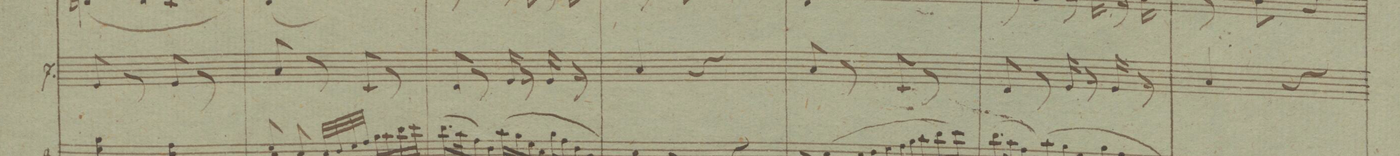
**kern
*I"Viole
*clefC3
*k[b-e-]
*M2/4
8F/
8r
8F/
8r
=51
8B-/
8r
8D/
8r
=52
8E-/
8r
16F/
16r
16F/
16r
=53
4B-/
4r
=54
8B-/
8r
8D/
8r
=55
8E-/
8r
16F/
16r
16F/
16r
=56
4B-/
4r
=57
*-
